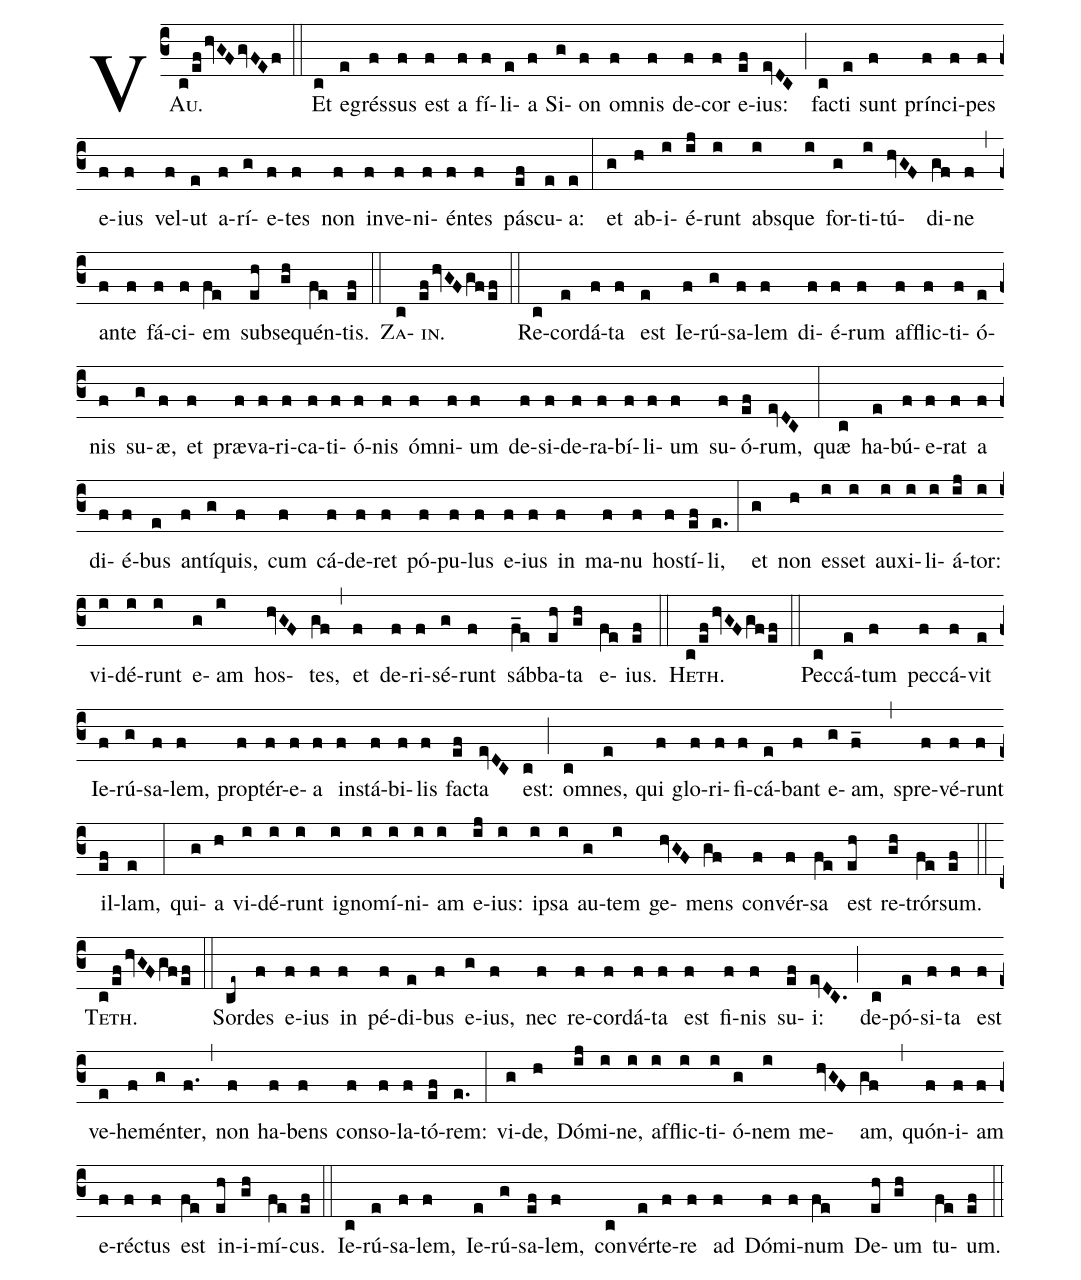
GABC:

%%
(c3)
VA<sc>u.</sc>(c/efhvGFgvFEf) (::)
Et(c) e(e)grés(f)sus(f) est(f) a(f) fí(f)li(e)a(f) Si(g)on(f) om(f)nis(f) de(f)cor(f) e(ef)ius:(evDC) (;)
fac(c)ti(e) sunt(f) prín(f)ci(f)pes(f) e(f)ius(f) vel(f)ut(e) a(f)rí(g)e(f)tes(f) non(f) in(f)ve(f)ni(f)én(f)tes(f) pás(ef)cu(e)a:(e) (:)
et(g) ab(h)i(i)é(ij)runt(i) abs(i)que(i) for(g)ti(i)tú(hvGF)di(gf)ne(f) (,)
an(f)te(f) fá(f)ci(f)em(fe) sub(eh)se(gh)quén(fe)tis.(ef) (::)
<sc>Za</sc>(c)<sc>in.</sc>(efhvGFgf/ef) (::)
Re(c)cor(e)dá(f)ta(f) est(e) Ie(f)rú(g)sa(f)lem(f) di(f)é(f)rum(f) af(f)flic(f)ti(f)ó(e)nis(f) su(g)æ,(f) et(f) præ(f)va(f)ri(f)ca(f)ti(f)ó(f)nis(f) óm(f)ni(f)um(f) de(f)si(f)de(f)ra(f)bí(f)li(f)um(f) su(f)ó(ef)rum,(evDC) (:)
quæ(c) ha(e)bú(f)e(f)rat(f) a(f) di(f)é(f)bus(e) an(f)tí(g)quis,(f) cum(f) cá(f)de(f)ret(f) pó(f)pu(f)lus(f) e(f)ius(f) in(f) ma(f)nu(f) hos(f)tí(ef)li,(e.) (:)
et(g) non(h) es(i)set(i) au(i)xi(i)li(i)á(ij)tor:(i) vi(i)dé(i)runt(i) e(g)am(i) hos(hvGF)tes,(gf) (,)
et(f) de(f)ri(f)sé(g)runt(f) sáb(f_e)ba(eh)ta(gh) e(fe)ius.(ef) (::)
<sc>Heth.</sc>(c/efhvGFgf/ef) (::)
Pec(c)cá(e)tum(f) pec(f)cá(f)vit(e) Ie(f)rú(g)sa(f)lem,(f) prop(f)tér(f)e(f)a(f) in(f)stá(f)bi(f)lis(f) fac(ef)ta(evDC) est:(c) (;)
om(c)nes,(e) qui(f) glo(f)ri(f)fi(f)cá(e)bant(f) e(g)am,(f_) (,)
spre(f)vé(f)runt(f) il(ef)lam,(e) (:)
qui(g)a(h) vi(i)dé(i)runt(i) i(i)gno(i)mí(i)ni(i)am(i) e(ij)ius:(i) ip(i)sa(i) au(g)tem(i) ge(hvGF)mens(gf) con(f)vér(f)sa(fe) est(eh) re(gh)trór(fe)sum.(ef) (::)
<sc>Teth.</sc>(c/efhvGFgf/ef) (::)
Sor(ce~)des(f) e(f)ius(f) in(f) pé(f)di(e)bus(f) e(g)ius,(f) nec(f) re(f)cor(f)dá(f)ta(f) est(f) fi(f)nis(f) su(ef)i:(evDC.) (;)
de(c)pó(e)si(f)ta(f) est(f) ve(e)he(f)mén(g)ter,(f.) (,)
non(f) ha(f)bens(f) con(f)so(f)la(f)tó(ef)rem:(e.) (:)
vi(g)de,(h) Dó(ij)mi(i)ne,(i) af(i)flic(i)ti(i)ó(g)nem(i) me(hvGF)am,(gf) (,)
quón(f)i(f)am(f) e(f)réc(f)tus(f) est(fe) in(eh)i(gh)mí(fe)cus.(ef) (::)
Ie(c)rú(e)sa(f)lem,(f) Ie(e)rú(g)sa(ef)lem,(f) con(c)vér(e)te(f)re(f) ad(f) Dó(f)mi(f)num(fe) De(eh)um(gh) tu(fe)um.(ef) (::)
